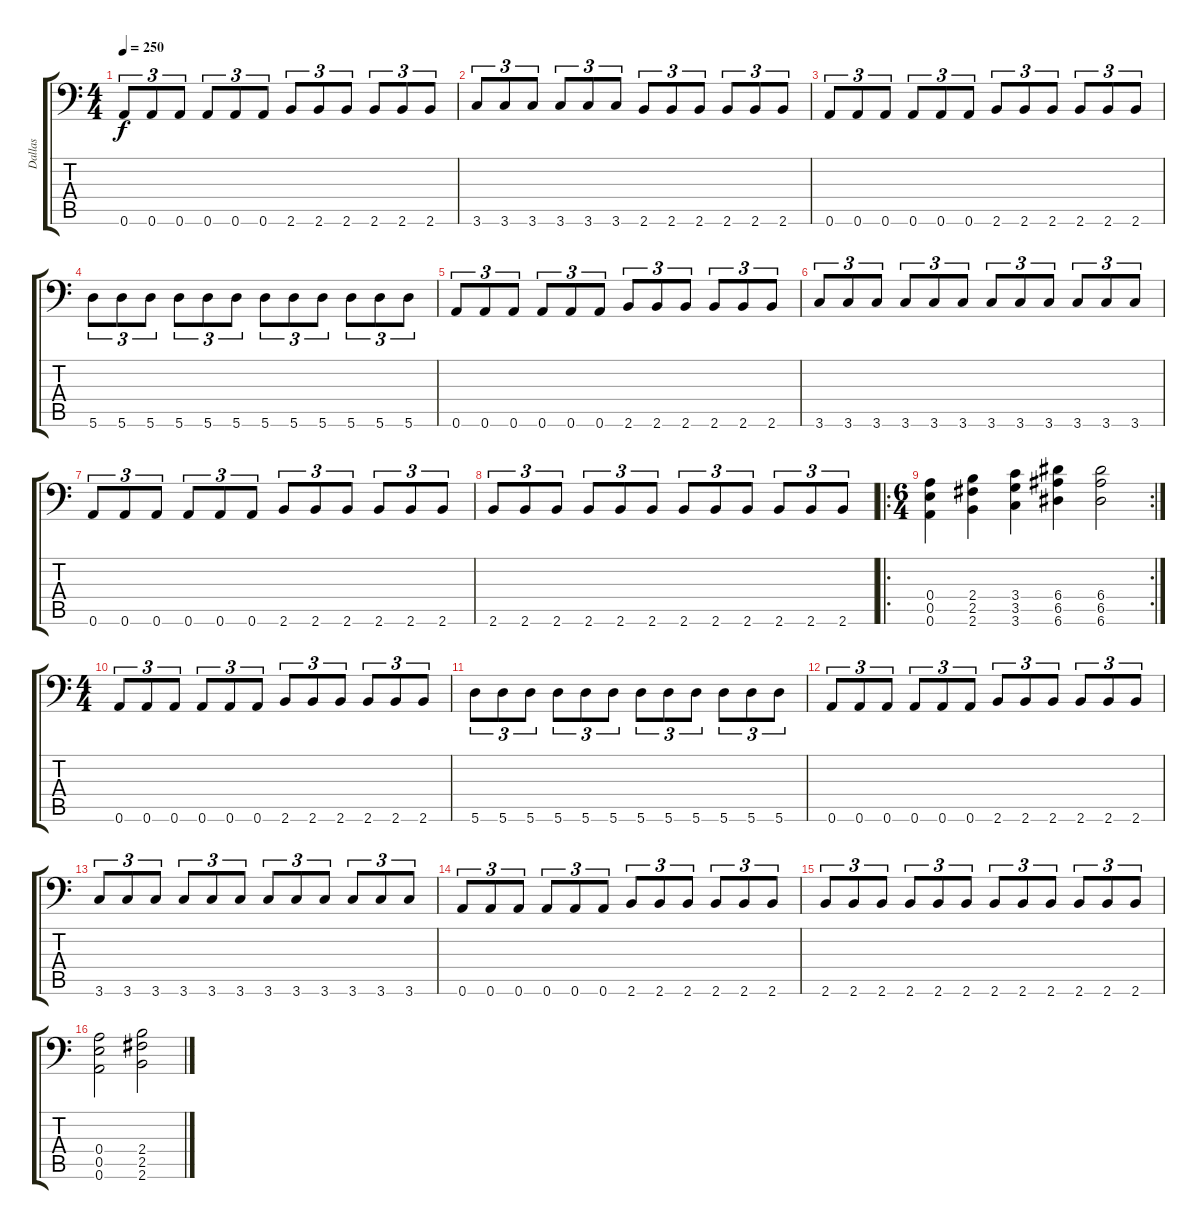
\track ("Dallas" "Dallas") {instrument distortionguitar}
\staff {score tabs}
\tuning (B3 Gb3 D3 A2 E2 A1) {hide}
\ts (4 4)
\tempo 250
\clef f4
\ks c
0.6.8{tu (3 2) dy f} 0.6.8{tu (3 2)} 0.6.8{tu (3 2)} 0.6.8{tu (3 2)} 0.6.8{tu (3 2)} 0.6.8{tu (3 2)} 2.6.8{tu (3 2)} 2.6.8{tu (3 2)} 2.6.8{tu (3 2)} 2.6.8{tu (3 2)} 2.6.8{tu (3 2)} 2.6.8{tu (3 2)} |
3.6.8{tu (3 2)} 3.6.8{tu (3 2)} 3.6.8{tu (3 2)} 3.6.8{tu (3 2)} 3.6.8{tu (3 2)} 3.6.8{tu (3 2)} 2.6.8{tu (3 2)} 2.6.8{tu (3 2)} 2.6.8{tu (3 2)} 2.6.8{tu (3 2)} 2.6.8{tu (3 2)} 2.6.8{tu (3 2)} |
0.6.8{tu (3 2)} 0.6.8{tu (3 2)} 0.6.8{tu (3 2)} 0.6.8{tu (3 2)} 0.6.8{tu (3 2)} 0.6.8{tu (3 2)} 2.6.8{tu (3 2)} 2.6.8{tu (3 2)} 2.6.8{tu (3 2)} 2.6.8{tu (3 2)} 2.6.8{tu (3 2)} 2.6.8{tu (3 2)} |
5.6.8{tu (3 2)} 5.6.8{tu (3 2)} 5.6.8{tu (3 2)} 5.6.8{tu (3 2)} 5.6.8{tu (3 2)} 5.6.8{tu (3 2)} 5.6.8{tu (3 2)} 5.6.8{tu (3 2)} 5.6.8{tu (3 2)} 5.6.8{tu (3 2)} 5.6.8{tu (3 2)} 5.6.8{tu (3 2)} |
0.6.8{tu (3 2)} 0.6.8{tu (3 2)} 0.6.8{tu (3 2)} 0.6.8{tu (3 2)} 0.6.8{tu (3 2)} 0.6.8{tu (3 2)} 2.6.8{tu (3 2)} 2.6.8{tu (3 2)} 2.6.8{tu (3 2)} 2.6.8{tu (3 2)} 2.6.8{tu (3 2)} 2.6.8{tu (3 2)} |
3.6.8{tu (3 2)} 3.6.8{tu (3 2)} 3.6.8{tu (3 2)} 3.6.8{tu (3 2)} 3.6.8{tu (3 2)} 3.6.8{tu (3 2)} 3.6.8{tu (3 2)} 3.6.8{tu (3 2)} 3.6.8{tu (3 2)} 3.6.8{tu (3 2)} 3.6.8{tu (3 2)} 3.6.8{tu (3 2)} |
0.6.8{tu (3 2)} 0.6.8{tu (3 2)} 0.6.8{tu (3 2)} 0.6.8{tu (3 2)} 0.6.8{tu (3 2)} 0.6.8{tu (3 2)} 2.6.8{tu (3 2)} 2.6.8{tu (3 2)} 2.6.8{tu (3 2)} 2.6.8{tu (3 2)} 2.6.8{tu (3 2)} 2.6.8{tu (3 2)} |
2.6.8{tu (3 2)} 2.6.8{tu (3 2)} 2.6.8{tu (3 2)} 2.6.8{tu (3 2)} 2.6.8{tu (3 2)} 2.6.8{tu (3 2)} 2.6.8{tu (3 2)} 2.6.8{tu (3 2)} 2.6.8{tu (3 2)} 2.6.8{tu (3 2)} 2.6.8{tu (3 2)} 2.6.8{tu (3 2)} |
\ro
\rc 2
\ts (6 4)
(0.4 0.5 0.6).4 (2.4 2.5 2.6).4 (3.4 3.5 3.6).4 (6.4 6.5 6.6).4 (6.4 6.5 6.6).2 |
\ts (4 4)
0.6.8{tu (3 2)} 0.6.8{tu (3 2)} 0.6.8{tu (3 2)} 0.6.8{tu (3 2)} 0.6.8{tu (3 2)} 0.6.8{tu (3 2)} 2.6.8{tu (3 2)} 2.6.8{tu (3 2)} 2.6.8{tu (3 2)} 2.6.8{tu (3 2)} 2.6.8{tu (3 2)} 2.6.8{tu (3 2)} |
5.6.8{tu (3 2)} 5.6.8{tu (3 2)} 5.6.8{tu (3 2)} 5.6.8{tu (3 2)} 5.6.8{tu (3 2)} 5.6.8{tu (3 2)} 5.6.8{tu (3 2)} 5.6.8{tu (3 2)} 5.6.8{tu (3 2)} 5.6.8{tu (3 2)} 5.6.8{tu (3 2)} 5.6.8{tu (3 2)} |
0.6.8{tu (3 2)} 0.6.8{tu (3 2)} 0.6.8{tu (3 2)} 0.6.8{tu (3 2)} 0.6.8{tu (3 2)} 0.6.8{tu (3 2)} 2.6.8{tu (3 2)} 2.6.8{tu (3 2)} 2.6.8{tu (3 2)} 2.6.8{tu (3 2)} 2.6.8{tu (3 2)} 2.6.8{tu (3 2)} |
3.6.8{tu (3 2)} 3.6.8{tu (3 2)} 3.6.8{tu (3 2)} 3.6.8{tu (3 2)} 3.6.8{tu (3 2)} 3.6.8{tu (3 2)} 3.6.8{tu (3 2)} 3.6.8{tu (3 2)} 3.6.8{tu (3 2)} 3.6.8{tu (3 2)} 3.6.8{tu (3 2)} 3.6.8{tu (3 2)} |
0.6.8{tu (3 2)} 0.6.8{tu (3 2)} 0.6.8{tu (3 2)} 0.6.8{tu (3 2)} 0.6.8{tu (3 2)} 0.6.8{tu (3 2)} 2.6.8{tu (3 2)} 2.6.8{tu (3 2)} 2.6.8{tu (3 2)} 2.6.8{tu (3 2)} 2.6.8{tu (3 2)} 2.6.8{tu (3 2)} |
2.6.8{tu (3 2)} 2.6.8{tu (3 2)} 2.6.8{tu (3 2)} 2.6.8{tu (3 2)} 2.6.8{tu (3 2)} 2.6.8{tu (3 2)} 2.6.8{tu (3 2)} 2.6.8{tu (3 2)} 2.6.8{tu (3 2)} 2.6.8{tu (3 2)} 2.6.8{tu (3 2)} 2.6.8{tu (3 2)} |
(0.4 0.5 0.6).2 (2.4 2.5 2.6).2
